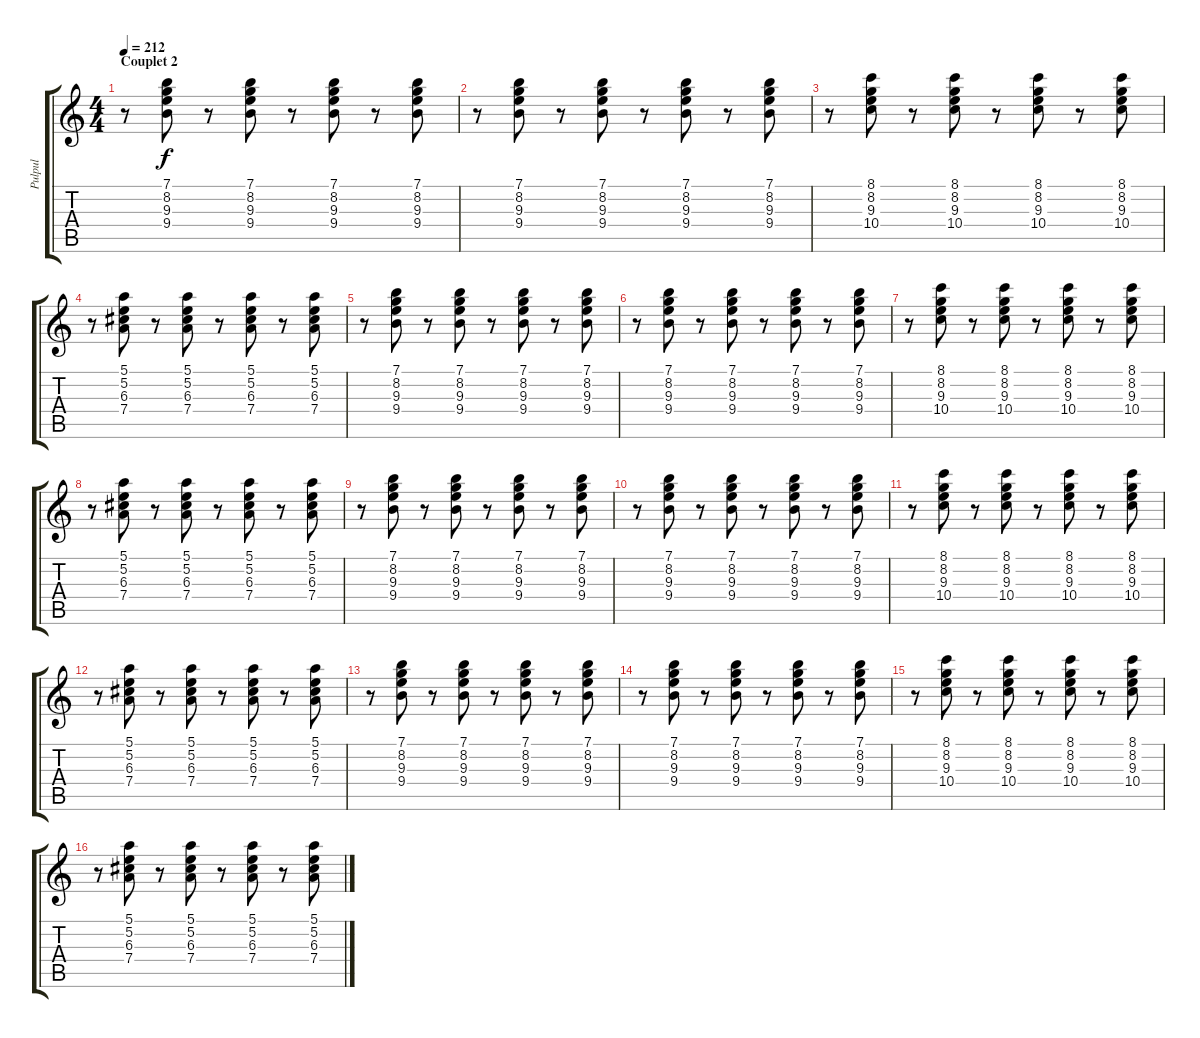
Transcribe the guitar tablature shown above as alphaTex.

\track ("Pulpul" "Pulpul") {instrument electricguitarclean}
\staff {score tabs}
\tuning (E4 B3 G3 D3 A2 E2) {hide}
\ts (4 4)
\section ("" "Couplet 2")
\tempo 212
\clef g2
\ks c
r.8{dy f} (7.1 8.2 9.3 9.4).8 r.8 (7.1 8.2 9.3 9.4).8 r.8 (7.1 8.2 9.3 9.4).8 r.8 (7.1 8.2 9.3 9.4).8 |
r.8 (7.1 8.2 9.3 9.4).8 r.8 (7.1 8.2 9.3 9.4).8 r.8 (7.1 8.2 9.3 9.4).8 r.8 (7.1 8.2 9.3 9.4).8 |
r.8 (8.1 8.2 9.3 10.4).8 r.8 (8.1 8.2 9.3 10.4).8 r.8 (8.1 8.2 9.3 10.4).8 r.8 (8.1 8.2 9.3 10.4).8 |
r.8 (5.1 5.2 6.3 7.4).8 r.8 (5.1 5.2 6.3 7.4).8 r.8 (5.1 5.2 6.3 7.4).8 r.8 (5.1 5.2 6.3 7.4).8 |
r.8 (7.1 8.2 9.3 9.4).8 r.8 (7.1 8.2 9.3 9.4).8 r.8 (7.1 8.2 9.3 9.4).8 r.8 (7.1 8.2 9.3 9.4).8 |
r.8 (7.1 8.2 9.3 9.4).8 r.8 (7.1 8.2 9.3 9.4).8 r.8 (7.1 8.2 9.3 9.4).8 r.8 (7.1 8.2 9.3 9.4).8 |
r.8 (8.1 8.2 9.3 10.4).8 r.8 (8.1 8.2 9.3 10.4).8 r.8 (8.1 8.2 9.3 10.4).8 r.8 (8.1 8.2 9.3 10.4).8 |
r.8 (5.1 5.2 6.3 7.4).8 r.8 (5.1 5.2 6.3 7.4).8 r.8 (5.1 5.2 6.3 7.4).8 r.8 (5.1 5.2 6.3 7.4).8 |
r.8 (7.1 8.2 9.3 9.4).8 r.8 (7.1 8.2 9.3 9.4).8 r.8 (7.1 8.2 9.3 9.4).8 r.8 (7.1 8.2 9.3 9.4).8 |
r.8 (7.1 8.2 9.3 9.4).8 r.8 (7.1 8.2 9.3 9.4).8 r.8 (7.1 8.2 9.3 9.4).8 r.8 (7.1 8.2 9.3 9.4).8 |
r.8 (8.1 8.2 9.3 10.4).8 r.8 (8.1 8.2 9.3 10.4).8 r.8 (8.1 8.2 9.3 10.4).8 r.8 (8.1 8.2 9.3 10.4).8 |
r.8 (5.1 5.2 6.3 7.4).8 r.8 (5.1 5.2 6.3 7.4).8 r.8 (5.1 5.2 6.3 7.4).8 r.8 (5.1 5.2 6.3 7.4).8 |
r.8 (7.1 8.2 9.3 9.4).8 r.8 (7.1 8.2 9.3 9.4).8 r.8 (7.1 8.2 9.3 9.4).8 r.8 (7.1 8.2 9.3 9.4).8 |
r.8 (7.1 8.2 9.3 9.4).8 r.8 (7.1 8.2 9.3 9.4).8 r.8 (7.1 8.2 9.3 9.4).8 r.8 (7.1 8.2 9.3 9.4).8 |
r.8 (8.1 8.2 9.3 10.4).8 r.8 (8.1 8.2 9.3 10.4).8 r.8 (8.1 8.2 9.3 10.4).8 r.8 (8.1 8.2 9.3 10.4).8 |
r.8 (5.1 5.2 6.3 7.4).8 r.8 (5.1 5.2 6.3 7.4).8 r.8 (5.1 5.2 6.3 7.4).8 r.8 (5.1 5.2 6.3 7.4).8
